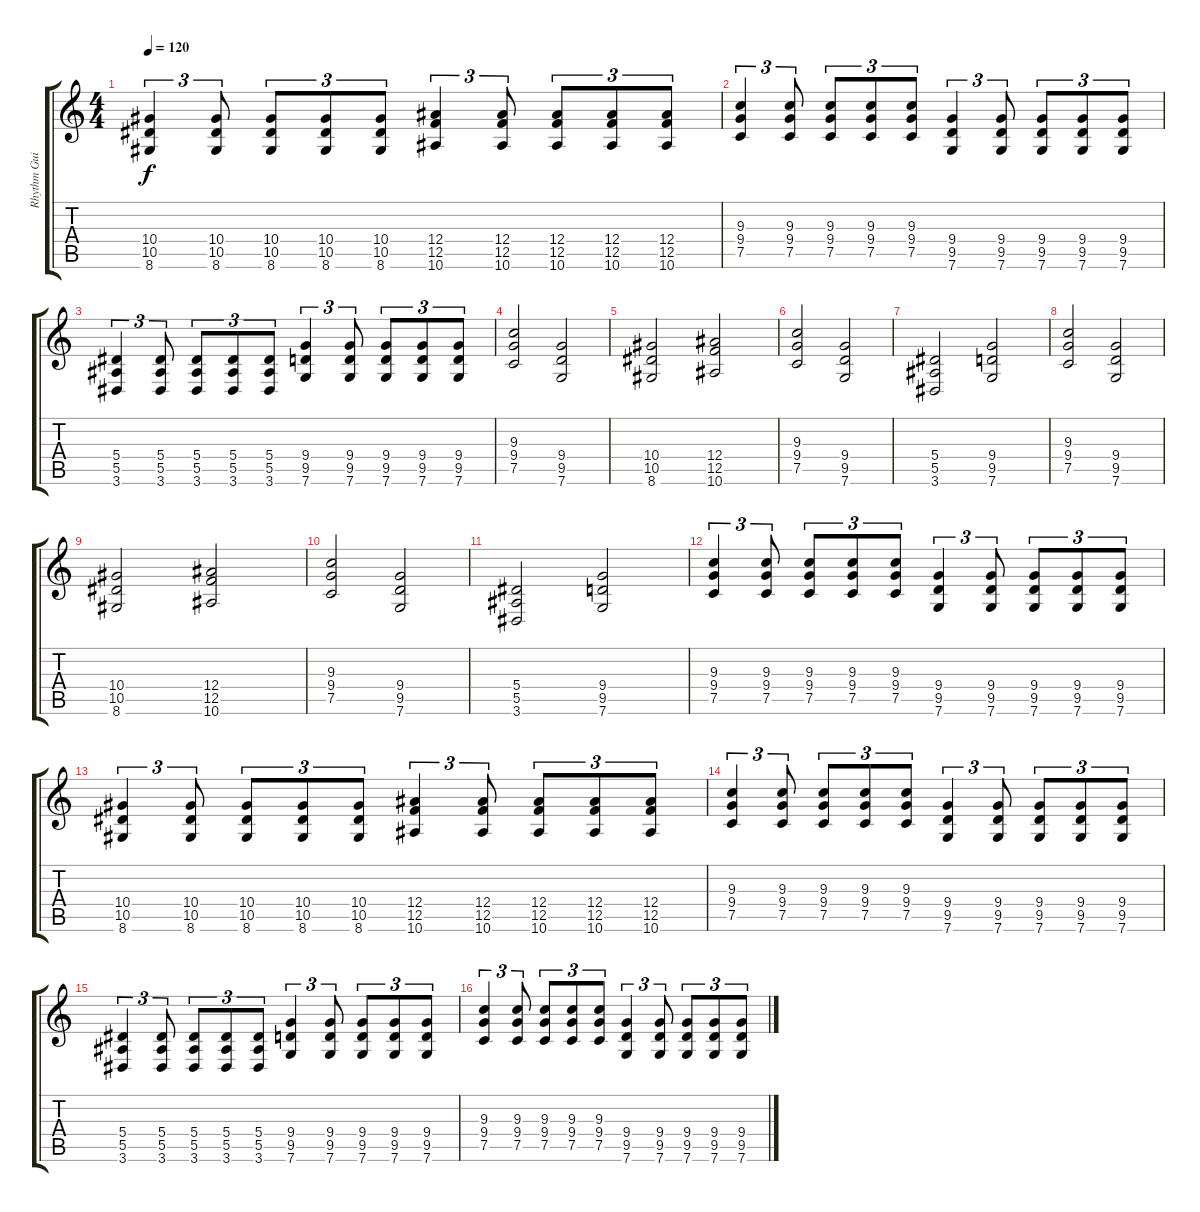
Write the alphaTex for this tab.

\track ("Rhythm Guitar" "Rhythm Gui") {instrument overdrivenguitar}
\staff {score tabs}
\tuning (C4 G3 Eb3 Bb2 F2 C2) {hide}
\ts (4 4)
\tempo 120
\clef g2
\ks c
(10.4 10.5 8.6).4{tu (3 2) dy f} (10.4 10.5 8.6).8{tu (3 2)} (10.4 10.5 8.6).8{tu (3 2)} (10.4 10.5 8.6).8{tu (3 2)} (10.4 10.5 8.6).8{tu (3 2)} (12.4 12.5 10.6).4{tu (3 2)} (12.4 12.5 10.6).8{tu (3 2)} (12.4 12.5 10.6).8{tu (3 2)} (12.4 12.5 10.6).8{tu (3 2)} (12.4 12.5 10.6).8{tu (3 2)} |
(9.3 9.4 7.5).4{tu (3 2)} (9.3 9.4 7.5).8{tu (3 2)} (9.3 9.4 7.5).8{tu (3 2)} (9.3 9.4 7.5).8{tu (3 2)} (9.3 9.4 7.5).8{tu (3 2)} (9.4 9.5 7.6).4{tu (3 2)} (9.4 9.5 7.6).8{tu (3 2)} (9.4 9.5 7.6).8{tu (3 2)} (9.4 9.5 7.6).8{tu (3 2)} (9.4 9.5 7.6).8{tu (3 2)} |
(5.4 5.5 3.6).4{tu (3 2)} (5.4 5.5 3.6).8{tu (3 2)} (5.4 5.5 3.6).8{tu (3 2)} (5.4 5.5 3.6).8{tu (3 2)} (5.4 5.5 3.6).8{tu (3 2)} (9.4 9.5 7.6).4{tu (3 2)} (9.4 9.5 7.6).8{tu (3 2)} (9.4 9.5 7.6).8{tu (3 2)} (9.4 9.5 7.6).8{tu (3 2)} (9.4 9.5 7.6).8{tu (3 2)} |
(9.3 9.4 7.5).2 (9.4 9.5 7.6).2 |
(10.4 10.5 8.6).2 (12.4 12.5 10.6).2 |
(9.3 9.4 7.5).2 (9.4 9.5 7.6).2 |
(5.4 5.5 3.6).2 (9.4 9.5 7.6).2 |
(9.3 9.4 7.5).2 (9.4 9.5 7.6).2 |
(10.4 10.5 8.6).2 (12.4 12.5 10.6).2 |
(9.3 9.4 7.5).2 (9.4 9.5 7.6).2 |
(5.4 5.5 3.6).2 (9.4 9.5 7.6).2 |
(9.3 9.4 7.5).4{tu (3 2)} (9.3 9.4 7.5).8{tu (3 2)} (9.3 9.4 7.5).8{tu (3 2)} (9.3 9.4 7.5).8{tu (3 2)} (9.3 9.4 7.5).8{tu (3 2)} (9.4 9.5 7.6).4{tu (3 2)} (9.4 9.5 7.6).8{tu (3 2)} (9.4 9.5 7.6).8{tu (3 2)} (9.4 9.5 7.6).8{tu (3 2)} (9.4 9.5 7.6).8{tu (3 2)} |
(10.4 10.5 8.6).4{tu (3 2)} (10.4 10.5 8.6).8{tu (3 2)} (10.4 10.5 8.6).8{tu (3 2)} (10.4 10.5 8.6).8{tu (3 2)} (10.4 10.5 8.6).8{tu (3 2)} (12.4 12.5 10.6).4{tu (3 2)} (12.4 12.5 10.6).8{tu (3 2)} (12.4 12.5 10.6).8{tu (3 2)} (12.4 12.5 10.6).8{tu (3 2)} (12.4 12.5 10.6).8{tu (3 2)} |
(9.3 9.4 7.5).4{tu (3 2)} (9.3 9.4 7.5).8{tu (3 2)} (9.3 9.4 7.5).8{tu (3 2)} (9.3 9.4 7.5).8{tu (3 2)} (9.3 9.4 7.5).8{tu (3 2)} (9.4 9.5 7.6).4{tu (3 2)} (9.4 9.5 7.6).8{tu (3 2)} (9.4 9.5 7.6).8{tu (3 2)} (9.4 9.5 7.6).8{tu (3 2)} (9.4 9.5 7.6).8{tu (3 2)} |
(5.4 5.5 3.6).4{tu (3 2)} (5.4 5.5 3.6).8{tu (3 2)} (5.4 5.5 3.6).8{tu (3 2)} (5.4 5.5 3.6).8{tu (3 2)} (5.4 5.5 3.6).8{tu (3 2)} (9.4 9.5 7.6).4{tu (3 2)} (9.4 9.5 7.6).8{tu (3 2)} (9.4 9.5 7.6).8{tu (3 2)} (9.4 9.5 7.6).8{tu (3 2)} (9.4 9.5 7.6).8{tu (3 2)} |
(9.3 9.4 7.5).4{tu (3 2)} (9.3 9.4 7.5).8{tu (3 2)} (9.3 9.4 7.5).8{tu (3 2)} (9.3 9.4 7.5).8{tu (3 2)} (9.3 9.4 7.5).8{tu (3 2)} (9.4 9.5 7.6).4{tu (3 2)} (9.4 9.5 7.6).8{tu (3 2)} (9.4 9.5 7.6).8{tu (3 2)} (9.4 9.5 7.6).8{tu (3 2)} (9.4 9.5 7.6).8{tu (3 2)}
